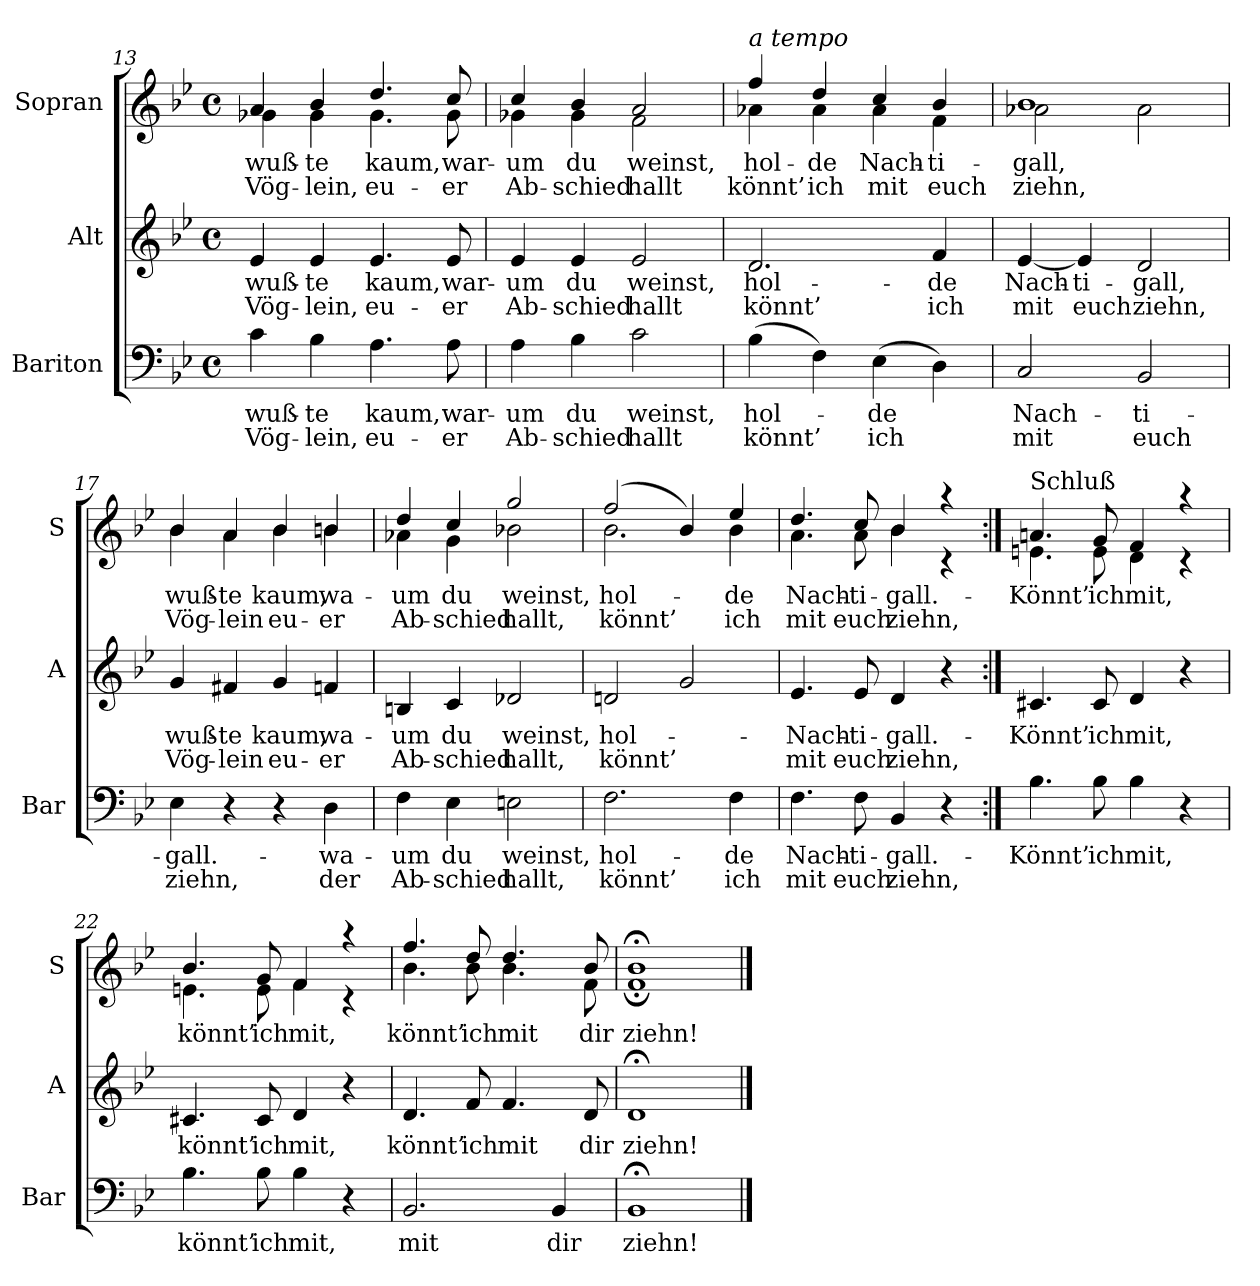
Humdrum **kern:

**kern	**text	**text	**kern	**text	**text	**kern	**text	**text
*part3	*part3	*part3	*part2	*part2	*part2	*part1	*part1	*part1
*staff3	*staff3	*staff3	*staff2	*staff2	*staff2	*staff1	*staff1	*staff1
*I"Bariton	*	*	*I"Alt	*	*	*I"Sopran	*	*
*I'Bar	*	*	*I'A	*	*	*I'S	*	*
*clefF4	*	*	*clefG2	*	*	*clefG2	*	*
*k[b-e-]	*	*	*k[b-e-]	*	*	*k[b-e-]	*	*
*B-:	*	*	*B-:	*	*	*B-:	*	*
*M4/4	*	*	*M4/4	*	*	*M4/4	*	*
*met(c)	*	*	*met(c)	*	*	*met(c)	*	*
=13	=13	=13	=13	=13	=13	=13	=13	=13
*	*	*	*	*	*	*^	*	*
4c	wuß-	Vög-	4e-	wuß-	Vög-	4a	4g-X	wuß-	Vög-
4B-	-te	-lein,	4e-	-te	-lein,	4b-	4g-	-te	-lein,
4.A	kaum,	eu-	4.e-	kaum,	eu-	4.dd	4.g-	kaum,	eu-
8A	war-	-er	8e-	war-	-er	8cc	8g-	war-	-er
=14	=14	=14	=14	=14	=14	=14	=14	=14	=14
4A	-um	Ab-	4e-	-um	Ab-	4cc	4g-X	-um	Ab-
4B-	du	-schied	4e-	du	-schied	4b-	4g-	du	-schied
2c	weinst,	hallt	2e-	weinst,	hallt	2a	2f	weinst,	hallt
=15	=15	=15	=15	=15	=15	=15	=15	=15	=15
!	!	!	!	!	!	!LO:TX:a:i:t=a tempo	!	!	!
(4B-	hol-	könnt’	2.d	hol-	könnt’	4ff	4a-X	hol-	könnt’
4F)	.	.	.	.	.	4dd	4a-	-de	ich
(4E-	-de	ich	.	.	.	4cc	4a-	Nach-	mit
4D)	.	.	4f	-de	ich	4b-	4f	-ti-	euch
=16	=16	=16	=16	=16	=16	=16	=16	=16	=16
2C	Nach-	mit	[4e-	Nach-	mit	1b-	2a-X	-gall,	ziehn,
.	.	.	4e-]	-ti-	euch	.	.	.	.
2BB-	-ti-	euch	2d	-gall,	ziehn,	.	2a-	.	.
=17	=17	=17	=17	=17	=17	=17	=17	=17	=17
4E-	-gall.-	ziehn,	4g	wuß-	Vög-	4b-	4b-	wuß-	Vög-
4r	.	.	4f#X	-te	-lein	4a	4a	-te	-lein
4r	.	.	4g	kaum,	eu-	4b-	4b-	kaum,	eu-
4D	-wa-	der	4fn	wa-	-er	4bn	4b	wa-	-er
=18	=18	=18	=18	=18	=18	=18	=18	=18	=18
4F	-um	Ab-	4Bn	-um	Ab-	4dd	4a-X	-um	Ab-
4E-	du	-schied	4c	du	-schied	4cc	4g	du	-schied
2En	weinst,	hallt,	2d-X	weinst,	hallt,	2gg	2b-X	weinst,	hallt,
=19	=19	=19	=19	=19	=19	=19	=19	=19	=19
2.F	hol-	könnt’	2dn	hol-	könnt’	(2ff	2.b-	hol-	könnt’
.	.	.	2g	.	.	4b-)	.	.	.
4F	-de	ich	.	.	.	4ee-	4b-	-de	ich
=20	=20	=20	=20	=20	=20	=20	=20	=20	=20
4.F	Nach-	mit	4.e-	-Nach-	mit	4.dd	4.a	Nach-	mit
8F	-ti-	euch	8e-	-ti-	euch	8cc	8a	-ti-	euch
4BB-	-gall.-	ziehn,	4d	-gall.-	ziehn,	4b-	4b-	-gall.-	ziehn,
4r	.	.	4r	.	.	4raa	4rc	.	.
=21:|!	=21:|!	=21:|!	=21:|!	=21:|!	=21:|!	=21:|!	=21:|!	=21:|!	=21:|!
!	!	!	!	!	!	!LO:TX:a:t=Schluß	!	!	!
4.B-	-Könnt’	.	4.c#X	-Könnt’	.	4.an	4.en	-Könnt’	.
8B-	ich	.	8c#	ich	.	8g	8e	ich	.
4B-	mit,	.	4d	mit,	.	4f	4d	mit,	.
4r	.	.	4r	.	.	4raa	4rc	.	.
=22	=22	=22	=22	=22	=22	=22	=22	=22	=22
4.B-	könnt’	.	4.c#X	könnt’	.	4.b-	4.en	könnt’	.
8B-	ich	.	8c#	ich	.	8g	8e	ich	.
4B-	mit,	.	4d	mit,	.	4f	4f	mit,	.
4r	.	.	4r	.	.	4raa	4rc	.	.
=23	=23	=23	=23	=23	=23	=23	=23	=23	=23
2.BB-	mit	.	4.d	könnt’	.	4.ff	4.b-	könnt’	.
.	.	.	8f	ich	.	8dd	8b-	ich	.
.	.	.	4.f	mit	.	4.dd	4.b-	mit	.
4BB-	dir	.	.	.	.	.	.	.	.
.	.	.	8d	dir	.	8b-	8f	dir	.
=24	=24	=24	=24	=24	=24	=24	=24	=24	=24
1BB-;<	ziehn!	.	1d;<	ziehn!	.	1b-;<	1f;<	ziehn!	.
*	*	*	*	*	*	*v	*v	*	*
==	==	==	==	==	==	==	==	==
*-	*-	*-	*-	*-	*-	*-	*-	*-
